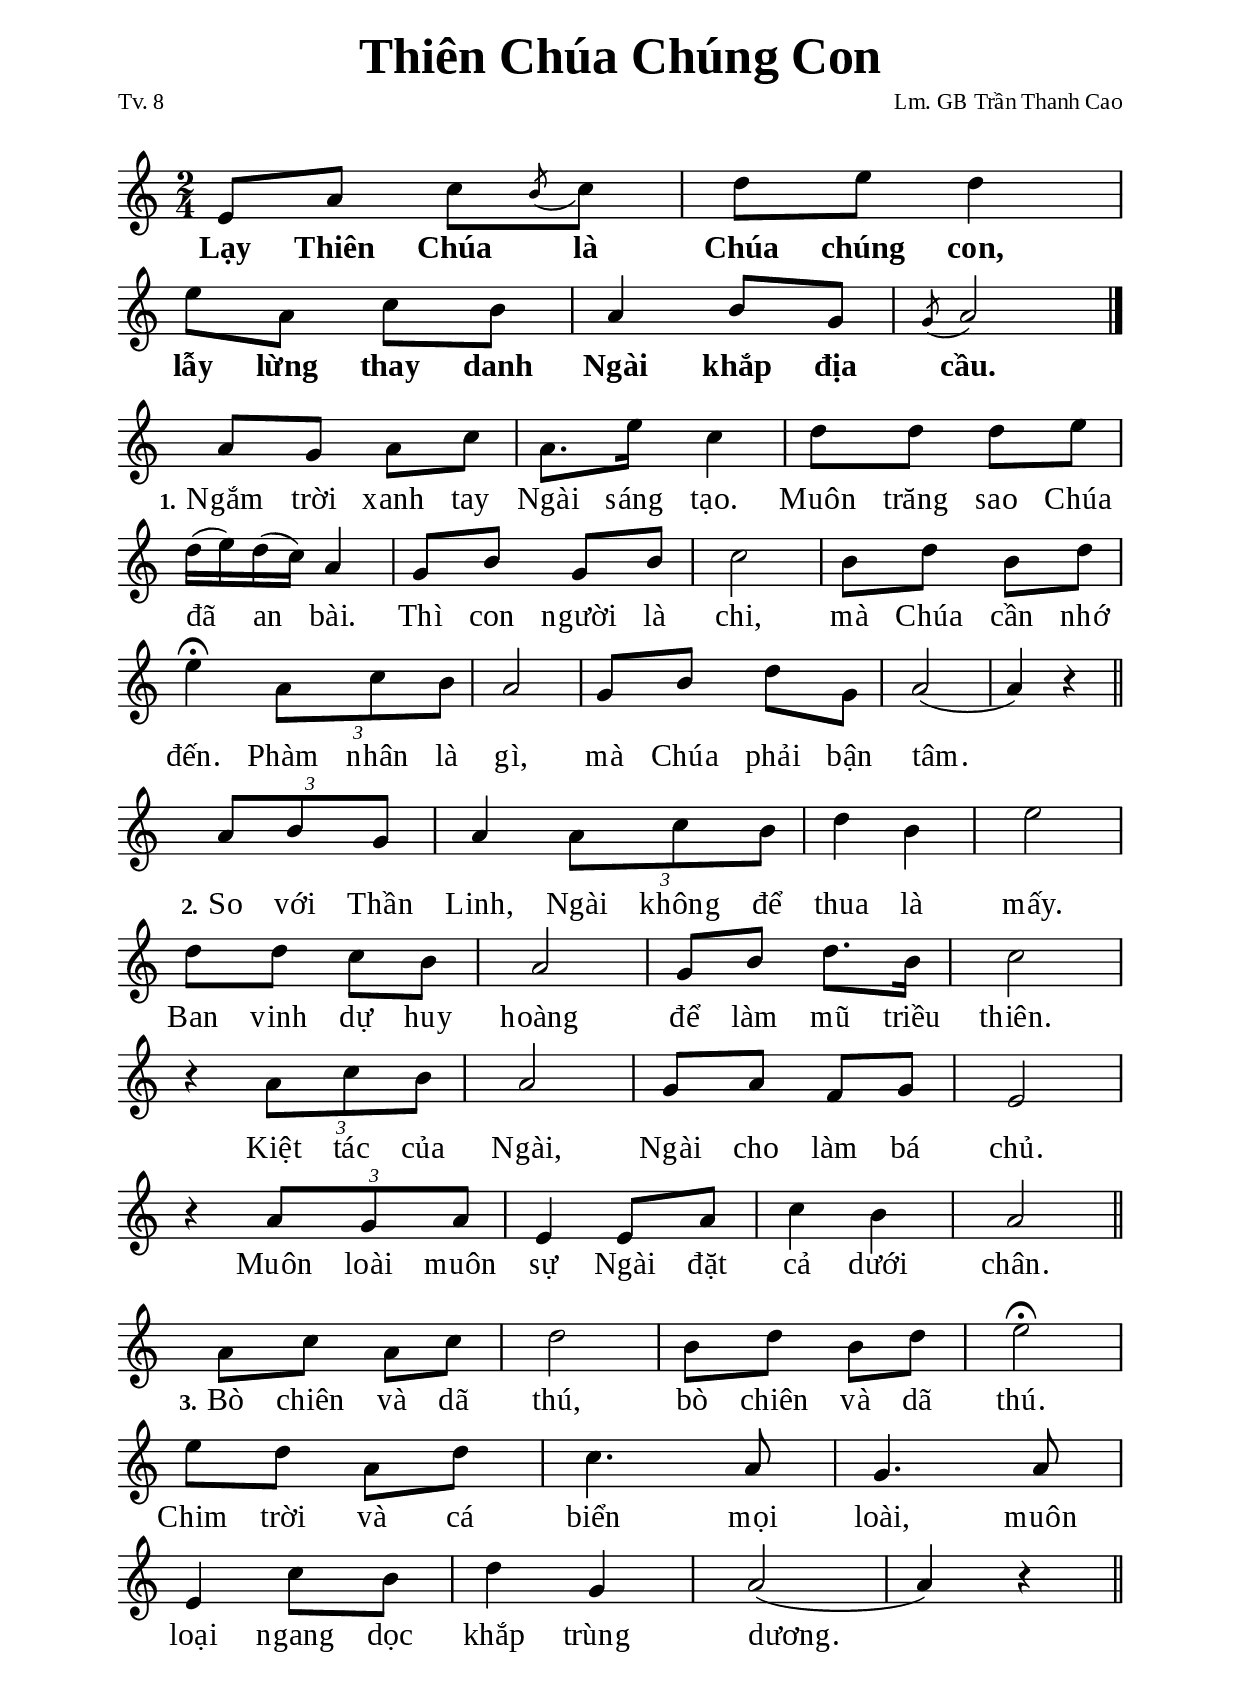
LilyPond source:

% Cài đặt chung
\version "2.20.0"
\include "english.ly"

\header {
  title = \markup { \fontsize #3 "Thiên Chúa Chúng Con" }
  poet = "Tv. 8"
  composer = "Lm. GB Trần Thanh Cao"
  arranger = " "
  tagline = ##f
}

\paper {
  #(set-paper-size "a4")
  top-margin = 10\mm
  bottom-margin = 10\mm
  left-margin = 20\mm
  right-margin = 20\mm
  indent = #0
  #(define fonts
    (make-pango-font-tree
      "Liberation Serif"
      "Liberation Serif"
      "Liberation Serif"
      (/ 20 20)))
  page-count = #1
}

% Nhạc điệp khúc
nhacDiepKhuc = \relative c' {
  e8 a c \acciaccatura b8 c |
  d e d4 |
  e8 a, c b |
  a4 b8 g |
  \acciaccatura g8 a2 \bar "|."
}

% Nhạc phiên khúc
nhacPhienKhucMot = \relative c'' {
  a8 g a c |
  a8. e'16 c4 |
  d8 d d e |
  d16 (e) d (c) a4 |
  g8 b g b |
  c2 |
  b8 d b d |
  e4 \fermata \tuplet 3/2 { a,8 c b } |
  a2 |
  g8 b d g, |
  a2 ( |
  a4) r \bar "||"
}

nhacPhienKhucHai = \relative c'' {
  \partial 4 \tuplet 3/2 { a8 b g } |
  a4 \tuplet 3/2 { a8 c b } |
  d4 b |
  e2 |
  d8 d c b |
  a2 |
  g8 b d8. b16 |
  c2 |
  r4 \tuplet 3/2 { a8 c b } |
  a2 |
  g8 a f g |
  e2 |
  r4 \tuplet 3/2 { a8 g a } |
  e4 e8 a |
  c4 b |
  a2 \bar "||"
}

nhacPhienKhucBa = \relative c'' {
  a8 c a c |
  d2 |
  b8 d b d |
  e2 \fermata |
  e8 d a d |
  c4. a8 |
  g4. a8 |
  e4 c'8 b |
  d4 g, |
  a2 ( |
  a4) r \bar "||"
}

% Lời điệp khúc
loiDiepKhuc = \lyricmode {
  Lạy Thiên Chúa là Chúa chúng con,
  lẫy lừng thay danh Ngài khắp địa cầu.
}

% Lời phiên khúc
loiPhienKhucMot = \lyricmode {
  \set stanza = #"1."
  Ngắm trời xanh tay Ngài sáng tạo.
  Muôn trăng sao Chúa đã an bài.
  Thì con người là chi,
  mà Chúa cần nhớ đến.
  Phàm nhân là gì, mà Chúa phải bận tâm.
}

loiPhienKhucHai = \lyricmode {
  \set stanza = #"2."
  So với Thần Linh, Ngài không để thua là mấy.
  Ban vinh dự huy hoàng để làm mũ triều thiên.
  Kiệt tác của Ngài, Ngài cho làm bá chủ.
  Muôn loài muôn sự Ngài đặt cả dưới chân.
}

loiPhienKhucBa = \lyricmode {
  \set stanza = #"3."
  Bò chiên và dã thú,
  bò chiên và dã thú.
  Chim trời và cá biển mọi loài,
  muôn loại ngang dọc khắp trùng dương.
}


% Dàn trang
\score {
  \new ChoirStaff <<
    \new Staff = diepKhuc \with {
        \consists "Merge_rests_engraver"
        \magnifyStaff #(magstep +1)
      }
      <<
      \new Voice = beSop {
        \key c \major \time 2/4 \stemNeutral \nhacDiepKhuc
      }
    >>
    \new Lyrics \lyricsto beSop \loiDiepKhuc
  >>
  \layout {
    \override Lyrics.LyricText.font-series = #'bold
    \override Lyrics.LyricText.font-size = #+3
    \override Lyrics.LyricSpace.minimum-distance = #4.0
    \override Score.BarNumber.break-visibility = ##(#f #f #f)
    \override Score.SpacingSpanner.uniform-stretching = ##t
  }
}

\score {
  \new ChoirStaff <<
    \new Staff = phienKhuc \with {
        \magnifyStaff #(magstep +1)
      }
      <<
      \new Voice = beSop {
        \key c \major \time 2/4 \nhacPhienKhucMot
      }
    >>
    \new Lyrics \lyricsto beSop \loiPhienKhucMot
  >>
  \layout {
    \override Staff.TimeSignature.transparent = ##t
    \override Lyrics.LyricText.font-size = #+3
    \override Lyrics.LyricSpace.minimum-distance = #2.5
    \override Score.BarNumber.break-visibility = ##(#f #f #f)
    \override Score.SpacingSpanner.uniform-stretching = ##t
  } 
}

\score {
  \new ChoirStaff <<
    \new Staff = phienKhuc \with {
        \magnifyStaff #(magstep +1)
      }
      <<
      \new Voice = beSop {
        \key c \major \time 2/4 \nhacPhienKhucHai
      }
    >>
    \new Lyrics \lyricsto beSop \loiPhienKhucHai
  >>
  \layout {
    \override Staff.TimeSignature.transparent = ##t
    \override Lyrics.LyricText.font-size = #+3
    \override Lyrics.LyricSpace.minimum-distance = #3.0
    \override Score.BarNumber.break-visibility = ##(#f #f #f)
    \override Score.SpacingSpanner.uniform-stretching = ##t
  } 
}

\score {
  \new ChoirStaff <<
    \new Staff = phienKhuc \with {
        \magnifyStaff #(magstep +1)
      }
      <<
      \new Voice = beSop {
        \key c \major \time 2/4 \nhacPhienKhucBa
      }
    >>
    \new Lyrics \lyricsto beSop \loiPhienKhucBa
  >>
  \layout {
    \override Staff.TimeSignature.transparent = ##t
    \override Lyrics.LyricText.font-size = #+3
    \override Lyrics.LyricSpace.minimum-distance = #3.0
    \override Score.BarNumber.break-visibility = ##(#f #f #f)
    \override Score.SpacingSpanner.uniform-stretching = ##t
  } 
}
